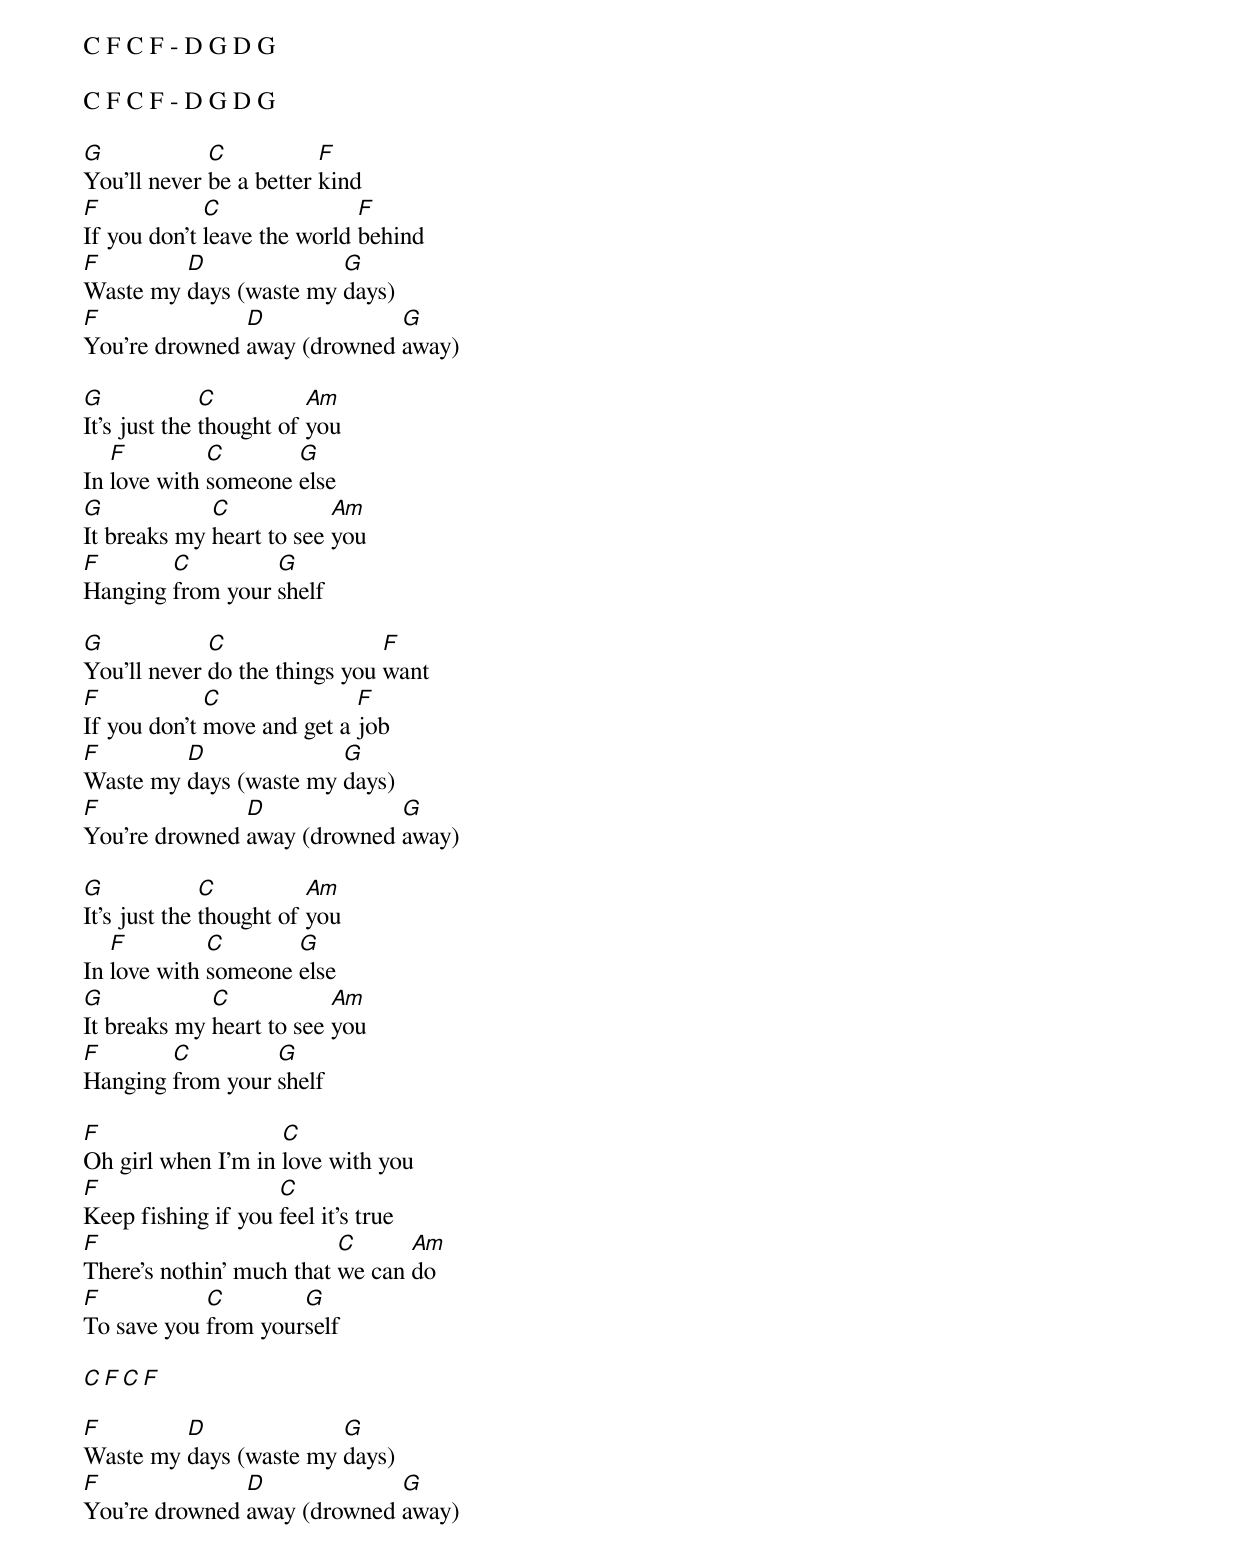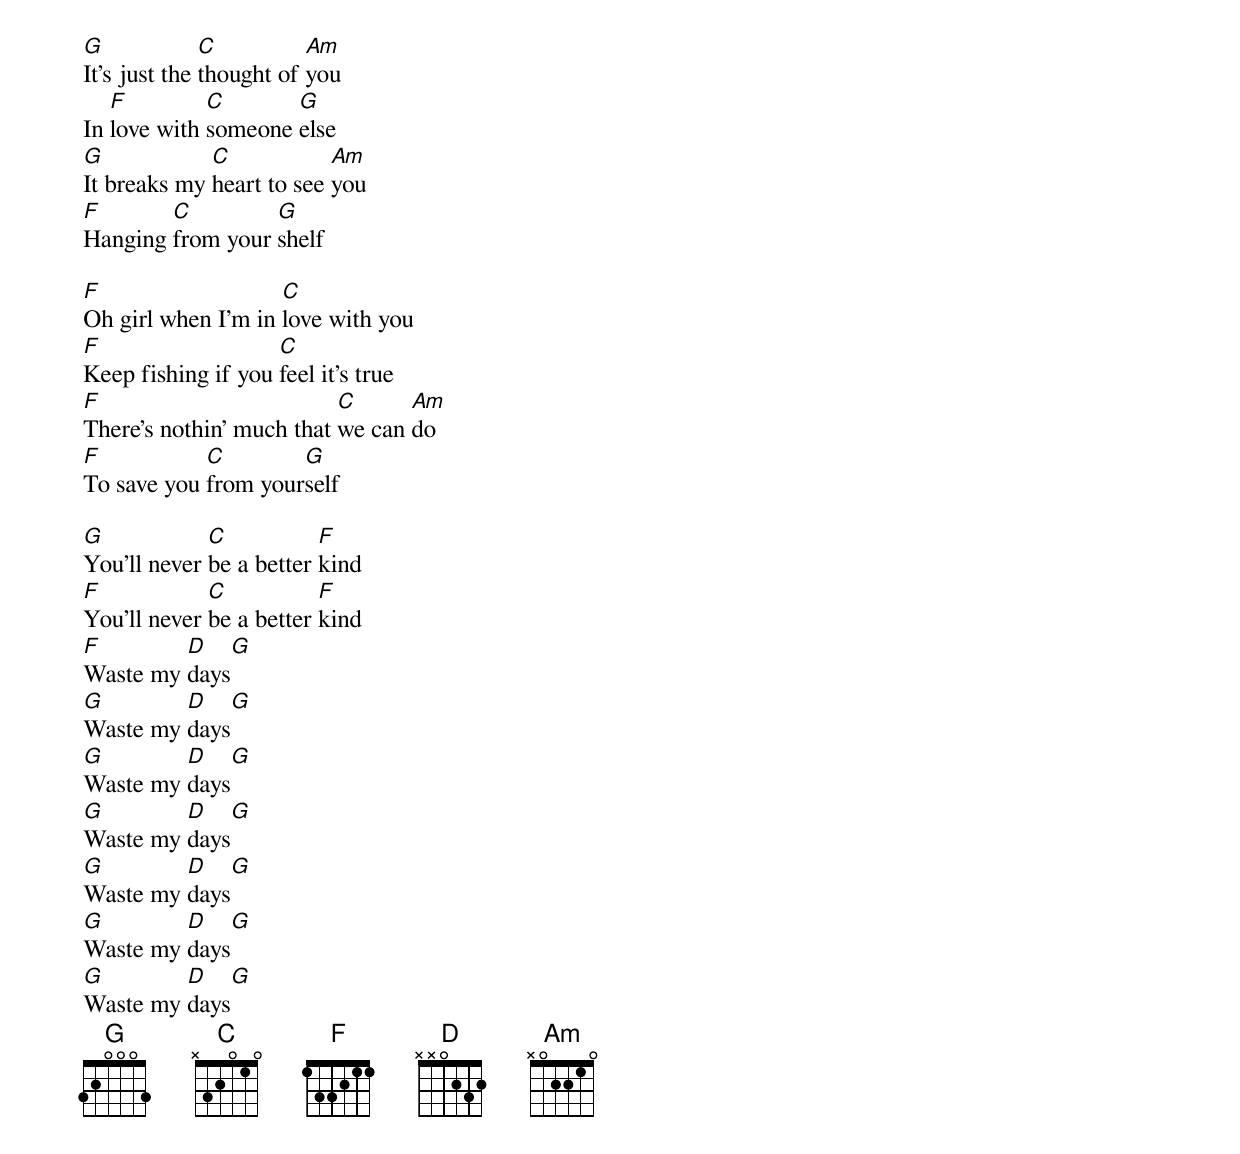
C F C F - D G D G

C F C F - D G D G

G            C           F
You'll never be a better kind
F            C               F
If you don't leave the world behind
F        D              G
Waste my days (waste my days)
F              D             G
You're drowned away (drowned away)

G             C          Am
It's just the thought of you
   F         C       G
In love with someone else
G            C            Am
It breaks my heart to see you
F       C         G
Hanging from your shelf

G            C                 F
You'll never do the things you want
F            C              F
If you don't move and get a job
F        D              G
Waste my days (waste my days)
F              D             G
You're drowned away (drowned away)

G             C          Am
It's just the thought of you
   F         C       G
In love with someone else
G            C            Am
It breaks my heart to see you
F       C         G
Hanging from your shelf

F                   C
Oh girl when I'm in love with you
F                   C
Keep fishing if you feel it's true
F                         C      Am
There's nothin' much that we can do
F           C        G
To save you from yourself

C F C F

F        D              G
Waste my days (waste my days)
F              D             G
You're drowned away (drowned away)

G             C          Am
It's just the thought of you
   F         C       G
In love with someone else
G            C            Am
It breaks my heart to see you
F       C         G
Hanging from your shelf

F                   C
Oh girl when I'm in love with you
F                   C
Keep fishing if you feel it's true
F                         C      Am
There's nothin' much that we can do
F           C        G
To save you from yourself

G            C           F
You'll never be a better kind
F            C           F
You'll never be a better kind
F        D    G
Waste my days
G        D    G
Waste my days
G        D    G
Waste my days
G        D    G
Waste my days
G        D    G
Waste my days
G        D    G
Waste my days
G        D    G
Waste my days
